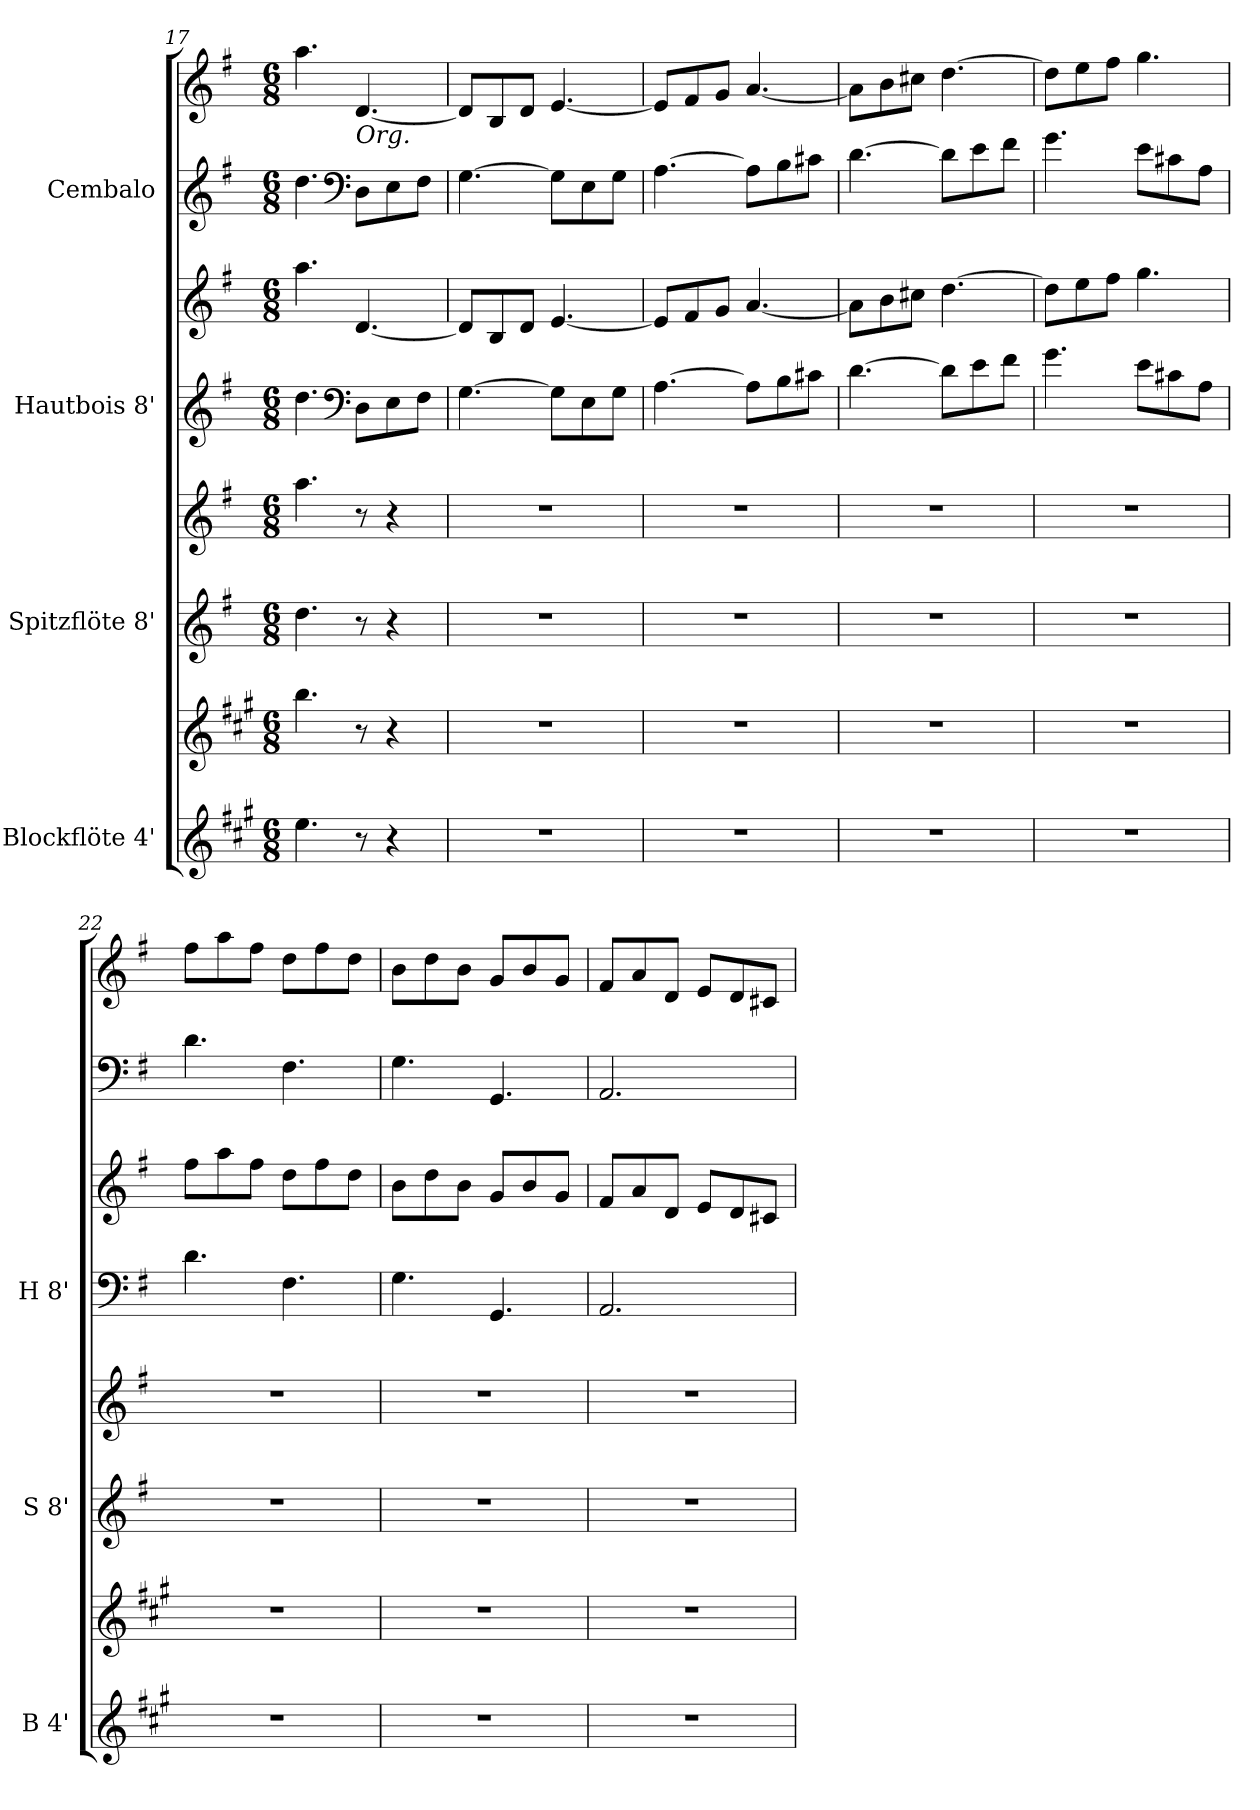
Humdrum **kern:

**kern	**kern	**kern	**kern	**kern	**kern	**kern	**kern
*part4	*part4	*part3	*part3	*part2	*part2	*part1	*part1
*staff8	*staff7	*staff6	*staff5	*staff4	*staff3	*staff2	*staff1
*I"Blockflöte 4'	*	*I"Spitzflöte 8'	*	*I"Hautbois 8'	*	*I"Cembalo	*
*I'B 4'	*	*I'S 8'	*	*I'H 8'	*	*	*
*clefG2	*clefG2	*clefG2	*clefG2	*clefG2	*clefG2	*clefG2	*clefG2
*ITrd1c2	*ITrd1c2	*	*	*	*	*	*
*k[f#]	*k[f#]	*k[f#]	*k[f#]	*k[f#]	*k[f#]	*k[f#]	*k[f#]
*M6/8	*M6/8	*M6/8	*M6/8	*M6/8	*M6/8	*M6/8	*M6/8
=17	=17	=17	=17	=17	=17	=17	=17
4.dd\	4.aa\	4.dd\	4.aa\	4.dd\	4.aa\	4.dd\	4.aa\
*	*	*	*	*clefF4	*	*clefF4	*
!	!	!	!	!	!	!	!LO:TX:b:i:t=Org.
8r	8r	8r	8r	8D\L	[4.d/	8D\L	[4.d/
4r	4r	4r	4r	8E\	.	8E\	.
.	.	.	.	8F#\J	.	8F#\J	.
=18	=18	=18	=18	=18	=18	=18	=18
2.r	2.r	2.r	2.r	[4.G\	8d/L]	[4.G\	8d/L]
.	.	.	.	.	8B/	.	8B/
.	.	.	.	.	8d/J	.	8d/J
.	.	.	.	8G\L]	[4.e/	8G\L]	[4.e/
.	.	.	.	8E\	.	8E\	.
.	.	.	.	8G\J	.	8G\J	.
=19	=19	=19	=19	=19	=19	=19	=19
2.r	2.r	2.r	2.r	[4.A\	8e/L]	[4.A\	8e/L]
.	.	.	.	.	8f#/	.	8f#/
.	.	.	.	.	8g/J	.	8g/J
.	.	.	.	8A\L]	[4.a/	8A\L]	[4.a/
.	.	.	.	8B\	.	8B\	.
.	.	.	.	8c#X\J	.	8c#X\J	.
=20	=20	=20	=20	=20	=20	=20	=20
2.r	2.r	2.r	2.r	[4.d\	8a\L]	[4.d\	8a\L]
.	.	.	.	.	8b\	.	8b\
.	.	.	.	.	8cc#X\J	.	8cc#X\J
.	.	.	.	8d\L]	[4.dd\	8d\L]	[4.dd\
.	.	.	.	8e\	.	8e\	.
.	.	.	.	8f#\J	.	8f#\J	.
!!LO:LB:g=z
=21	=21	=21	=21	=21	=21	=21	=21
2.r	2.r	2.r	2.r	4.g\	8dd\L]	4.g\	8dd\L]
.	.	.	.	.	8ee\	.	8ee\
.	.	.	.	.	8ff#\J	.	8ff#\J
.	.	.	.	8e\L	4.gg\	8e\L	4.gg\
.	.	.	.	8c#X\	.	8c#X\	.
.	.	.	.	8A\J	.	8A\J	.
=22	=22	=22	=22	=22	=22	=22	=22
2.r	2.r	2.r	2.r	4.d\	8ff#\L	4.d\	8ff#\L
.	.	.	.	.	8aa\	.	8aa\
.	.	.	.	.	8ff#\J	.	8ff#\J
.	.	.	.	4.F#\	8dd\L	4.F#\	8dd\L
.	.	.	.	.	8ff#\	.	8ff#\
.	.	.	.	.	8dd\J	.	8dd\J
=23	=23	=23	=23	=23	=23	=23	=23
2.r	2.r	2.r	2.r	4.G\	8b\L	4.G\	8b\L
.	.	.	.	.	8dd\	.	8dd\
.	.	.	.	.	8b\J	.	8b\J
.	.	.	.	4.GG/	8g/L	4.GG/	8g/L
.	.	.	.	.	8b/	.	8b/
.	.	.	.	.	8g/J	.	8g/J
=24	=24	=24	=24	=24	=24	=24	=24
2.r	2.r	2.r	2.r	2.AA/	8f#/L	2.AA/	8f#/L
.	.	.	.	.	8a/	.	8a/
.	.	.	.	.	8d/J	.	8d/J
.	.	.	.	.	8e/L	.	8e/L
.	.	.	.	.	8d/	.	8d/
.	.	.	.	.	8c#X/J	.	8c#X/J
=	=	=	=	=	=	=	=
*-	*-	*-	*-	*-	*-	*-	*-
